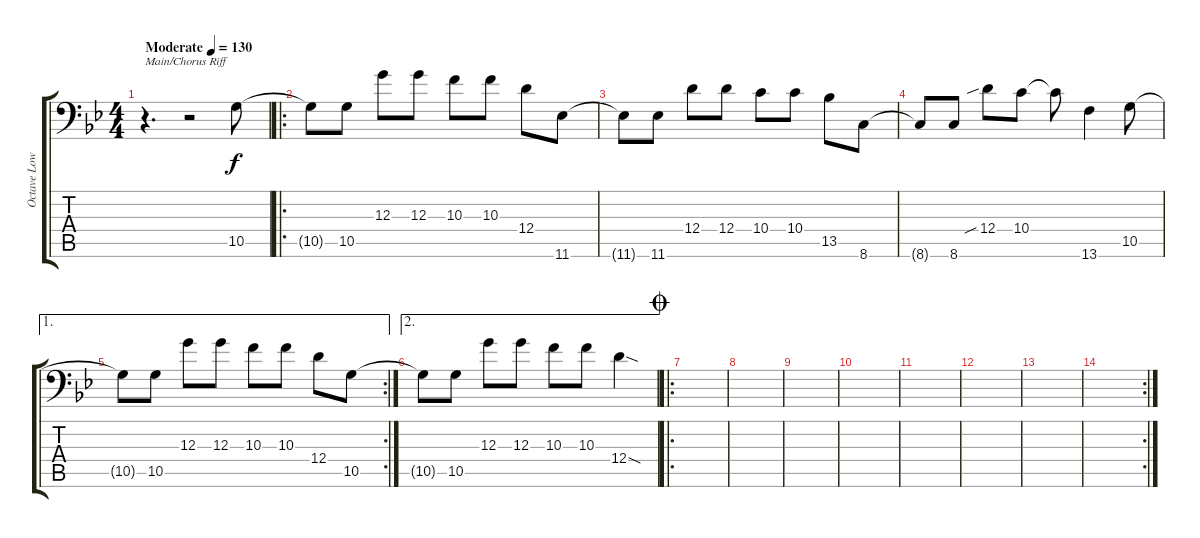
\track ("Octave Lower" "Octave Low") {instrument distortionguitar}
\staff {score tabs}
\tuning (E3 B2 G2 D2 A1 E1) {hide}
\ts (4 4)
\tempo (130 "Moderate")
\clef f4
\ks bb
r.4{d txt "Main/Chorus Riff" dy f instrument distortionguitar} r.2 10.5.8 |
\ro
10.5{t}.8 10.5.8 12.3.8 12.3.8 10.3.8 10.3.8 12.4.8 11.6.8 |
11.6{t}.8 11.6.8 12.4.8 12.4.8 10.4.8 10.4.8 13.5.8 8.6.8 |
8.6{t}.8 8.6.8 12.4{sib}.8 10.4.8 10.4{t}.8 13.6.4 10.5.8 |
\ae 1
\rc 2
10.5{t}.8 10.5.8 12.3.8 12.3.8 10.3.8 10.3.8 12.4.8 10.5.8 |
\ae 2
10.5{t}.8 10.5.8 12.3.8 12.3.8 10.3.8 10.3.8 12.4{sod}.4 |
\ro
\jump coda
|
|
|
|
|
|
|
\rc 2
